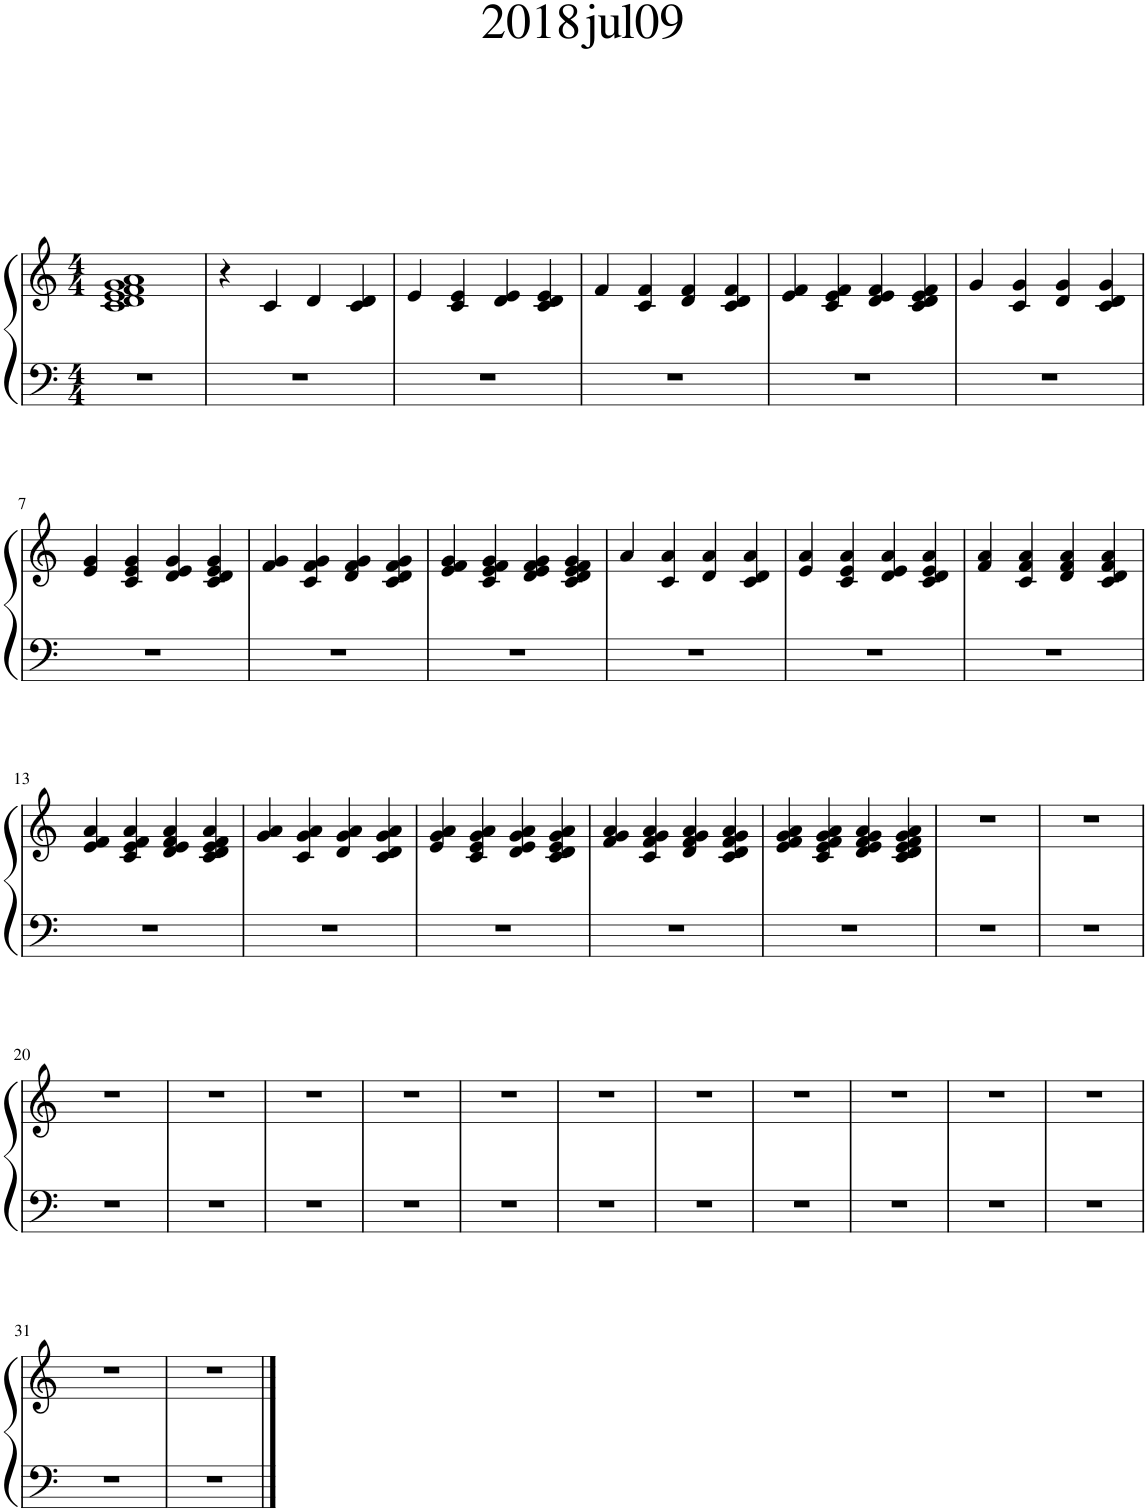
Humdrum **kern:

**kern	**kern
*part1	*part1
*staff2	*staff1
*I"Piano	*
*I'Pno.	*
*clefF4	*clefG2
*k[]	*k[]
*M4/4	*M4/4
=1	=1
1r	1c 1d 1e 1f 1g 1a
=2	=2
1r	4r
.	4c/
.	4d/
.	4c/ 4d/
=3	=3
1r	4e/
.	4c/ 4e/
.	4d/ 4e/
.	4c/ 4d/ 4e/
=4	=4
1r	4f/
.	4c/ 4f/
.	4d/ 4f/
.	4c/ 4d/ 4f/
=5	=5
1r	4e/ 4f/
.	4c/ 4e/ 4f/
.	4d/ 4e/ 4f/
.	4c/ 4d/ 4e/ 4f/
=6	=6
1r	4g/
.	4c/ 4g/
.	4d/ 4g/
.	4c/ 4d/ 4g/
!!LO:LB:g=z
=7	=7
1r	4e/ 4g/
.	4c/ 4e/ 4g/
.	4d/ 4e/ 4g/
.	4c/ 4d/ 4e/ 4g/
=8	=8
1r	4f/ 4g/
.	4c/ 4f/ 4g/
.	4d/ 4f/ 4g/
.	4c/ 4d/ 4f/ 4g/
=9	=9
1r	4e/ 4f/ 4g/
.	4c/ 4e/ 4f/ 4g/
.	4d/ 4e/ 4f/ 4g/
.	4c/ 4d/ 4e/ 4f/ 4g/
=10	=10
1r	4a/
.	4c/ 4a/
.	4d/ 4a/
.	4c/ 4d/ 4a/
=11	=11
1r	4e/ 4a/
.	4c/ 4e/ 4a/
.	4d/ 4e/ 4a/
.	4c/ 4d/ 4e/ 4a/
=12	=12
1r	4f/ 4a/
.	4c/ 4f/ 4a/
.	4d/ 4f/ 4a/
.	4c/ 4d/ 4f/ 4a/
!!LO:LB:g=z
=13	=13
1r	4e/ 4f/ 4a/
.	4c/ 4e/ 4f/ 4a/
.	4d/ 4e/ 4f/ 4a/
.	4c/ 4d/ 4e/ 4f/ 4a/
=14	=14
1r	4g/ 4a/
.	4c/ 4g/ 4a/
.	4d/ 4g/ 4a/
.	4c/ 4d/ 4g/ 4a/
=15	=15
1r	4e/ 4g/ 4a/
.	4c/ 4e/ 4g/ 4a/
.	4d/ 4e/ 4g/ 4a/
.	4c/ 4d/ 4e/ 4g/ 4a/
=16	=16
1r	4f/ 4g/ 4a/
.	4c/ 4f/ 4g/ 4a/
.	4d/ 4f/ 4g/ 4a/
.	4c/ 4d/ 4f/ 4g/ 4a/
=17	=17
1r	4e/ 4f/ 4g/ 4a/
.	4c/ 4e/ 4f/ 4g/ 4a/
.	4d/ 4e/ 4f/ 4g/ 4a/
.	4c/ 4d/ 4e/ 4f/ 4g/ 4a/
=18	=18
1r	1r
=19	=19
1r	1r
!!LO:LB:g=z
=20	=20
1r	1r
=21	=21
1r	1r
=22	=22
1r	1r
=23	=23
1r	1r
=24	=24
1r	1r
=25	=25
1r	1r
=26	=26
1r	1r
=27	=27
1r	1r
=28	=28
1r	1r
=29	=29
1r	1r
=30	=30
1r	1r
!!LO:LB:g=z
=31	=31
1r	1r
=32	=32
1r	1r
==	==
*-	*-
